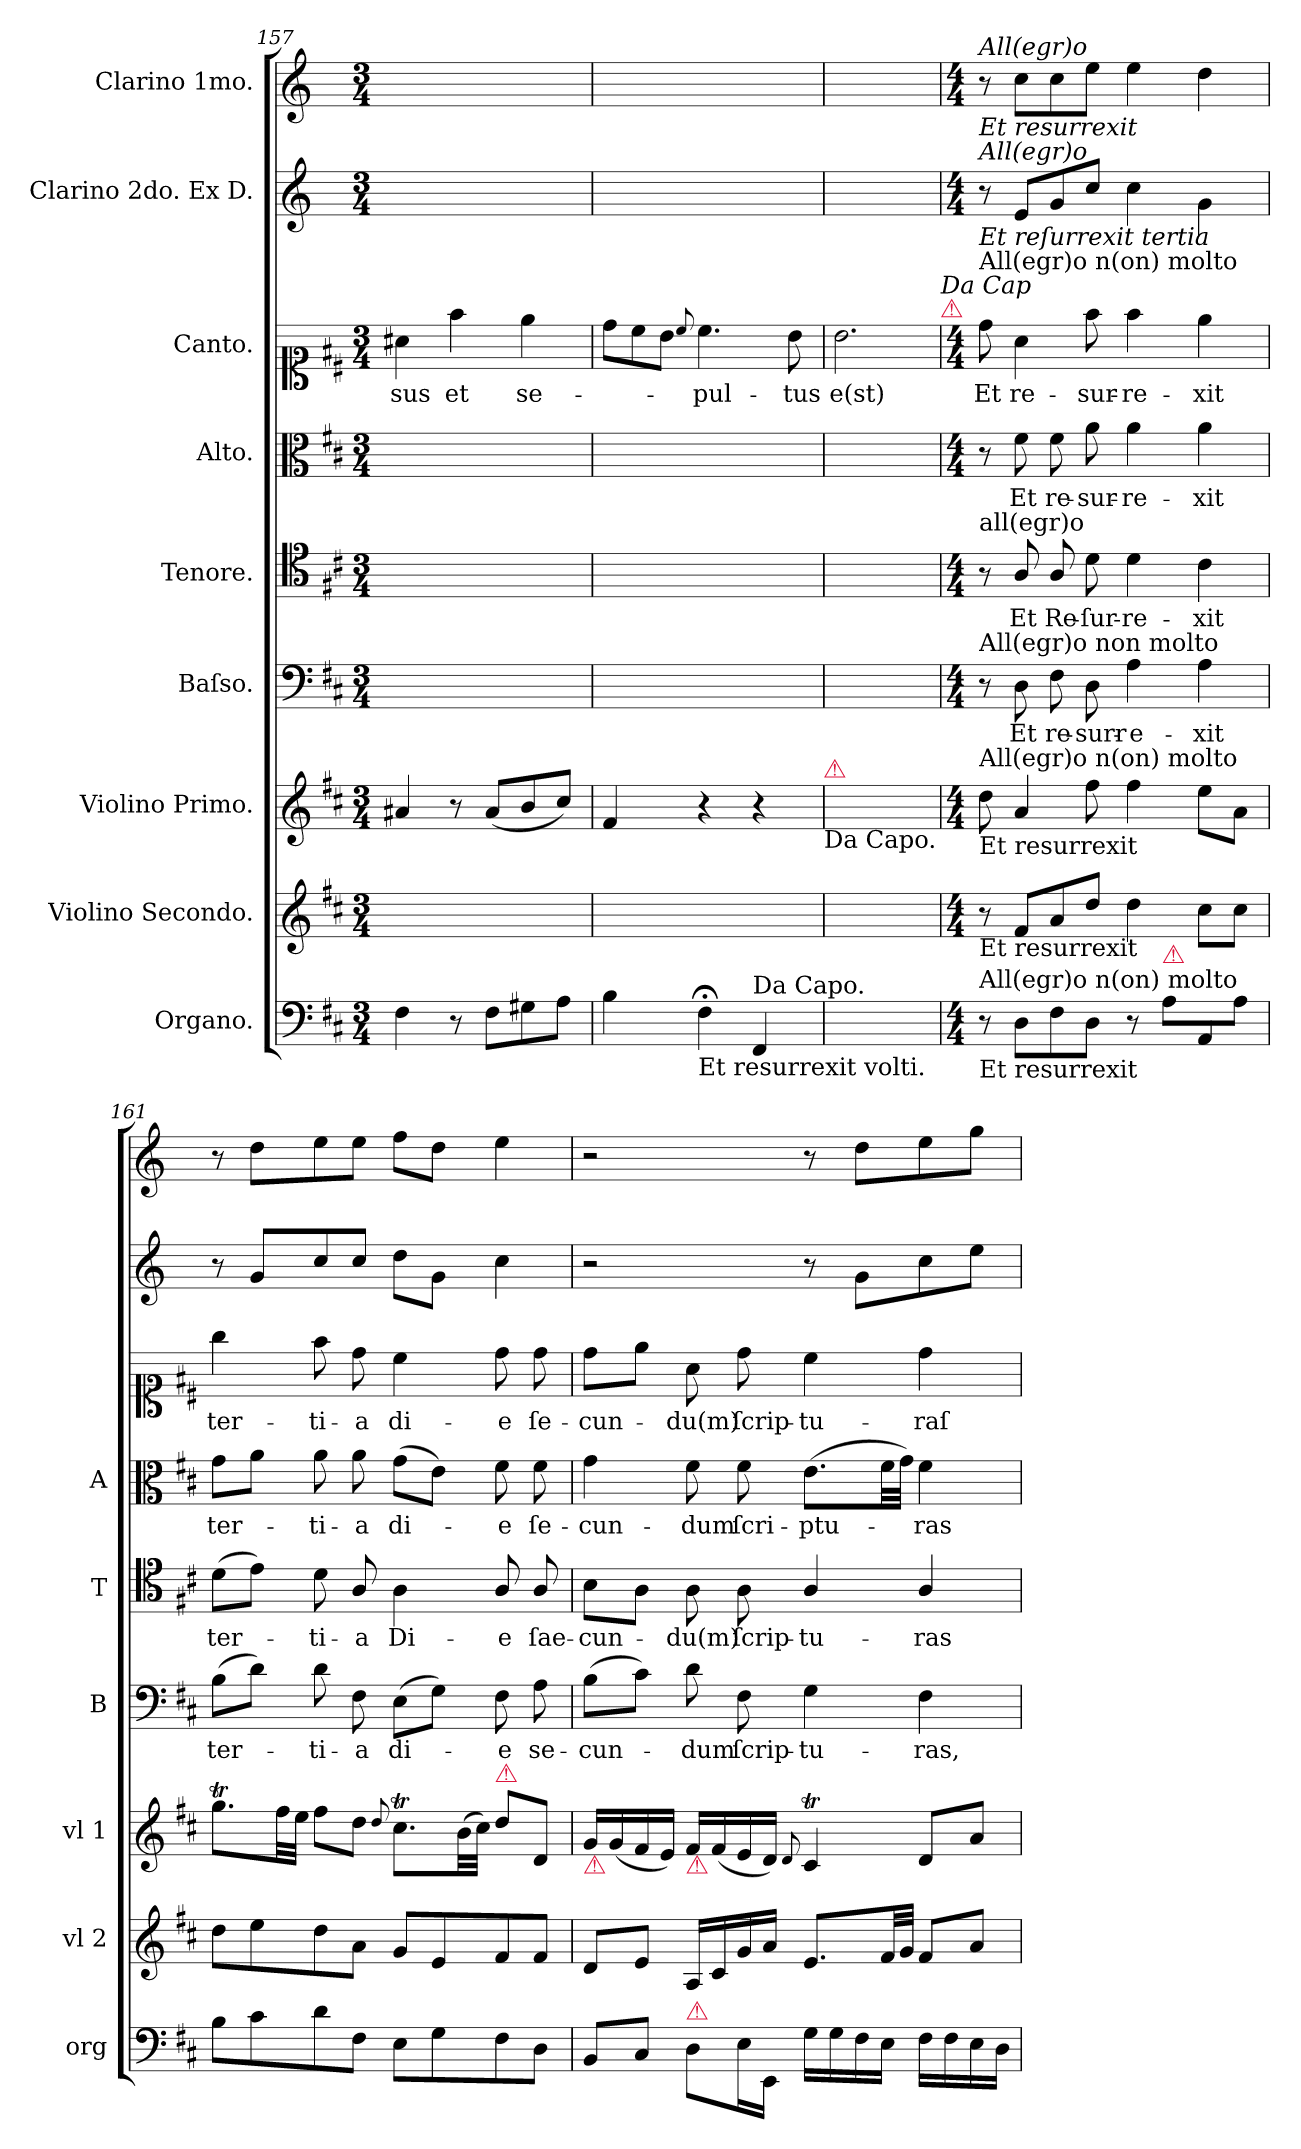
**kern	**kern	**kern	**kern	**text	**kern	**text	**kern	**text	**kern	**text	**kern	**kern
*part9	*part8	*part7	*part6	*part6	*part5	*part5	*part4	*part4	*part3	*part3	*part2	*part1
*staff9	*staff8	*staff7	*staff6	*staff6	*staff5	*staff5	*staff4	*staff4	*staff3	*staff3	*staff2	*staff1
*I"Organo.	*I"Violino Secondo.	*I"Violino Primo.	*I"Baſso.	*	*I"Tenore.	*	*I"Alto.	*	*I"Canto.	*	*I"Clarino 2do. Ex D.	*I"Clarino 1mo.
*I'org	*I'vl 2	*I'vl 1	*I'B	*	*I'T	*	*I'A	*	*	*	*	*
*clefF4	*clefG2	*clefG2	*clefF4	*	*clefC4	*	*clefC3	*	*clefC1	*	*clefG2	*clefG2
*	*	*	*	*	*	*	*	*	*	*	*ITrd-1c-2	*ITrd-1c-2
*k[f#c#]	*k[f#c#]	*k[f#c#]	*k[f#c#]	*	*k[f#c#]	*	*k[f#c#]	*	*k[f#c#]	*	*k[f#c#]	*k[f#c#]
*M3/4	*M3/4	*M3/4	*M3/4	*	*M3/4	*	*M3/4	*	*M3/4	*	*M3/4	*M3/4
=157	=157	=157	=157	=157	=157	=157	=157	=157	=157	=157	=157	=157
4F#\	2.ryy	4a#X/	2.ryy	.	2.ryy	.	2.ryy	.	4a#X\	-sus	2.ryy	2.ryy
8r	.	8r	.	.	.	.	.	.	4ff#\	et	.	.
8F#\L	.	(<8a#/L	.	.	.	.	.	.	.	.	.	.
8G#X\	.	8b/	.	.	.	.	.	.	4ee\	se-	.	.
8A\J	.	8cc#/J)	.	.	.	.	.	.	.	.	.	.
=158	=158	=158	=158	=158	=158	=158	=158	=158	=158	=158	=158	=158
*	*	*	*	*	*	*	*	*	*Xtuplet	*	*	*
4B\	2.ryy	4f#/	2.ryy	.	2.ryy	.	2.ryy	.	12dd\L	.	2.ryy	2.ryy
.	.	.	.	.	.	.	.	.	12cc#\	.	.	.
.	.	.	.	.	.	.	.	.	12b\J	.	.	.
.	.	.	.	.	.	.	.	.	8qqcc#/	.	.	.
!LO:TX:b:t=Et resurrexit volti.	!	!	!	!	!	!	!	!	!	!	!	!
4F#;<\	.	4r	.	.	.	.	.	.	4.cc#\	-pul-	.	.
!LO:TX:a:t=Da Capo.	!	!	!	!	!	!	!	!	!	!	!	!
4FF#/	.	4r	.	.	.	.	.	.	.	.	.	.
.	.	.	.	.	.	.	.	.	8b\	-tus	.	.
!	!	!LO:TX:a:color=crimson:t=⚠	!	!	!	!	!	!	!	!	!	!
!	!	!LO:TX:b:t=Da Capo.	!	!	!	!	!	!	!	!	!	!
=159	=159	=159	=159	=159	=159	=159	=159	=159	=159	=159	=159	=159
2.ryy	2.ryy	2.ryy	2.ryy	.	2.ryy	.	2.ryy	.	2.b\	e(st)	2.ryy	2.ryy
!	!	!	!	!	!	!	!	!	!LO:TX:a:color=crimson:t=⚠	!	!	!
!	!	!	!	!	!	!	!	!	!LO:TX:a:i:t=Da Cap	!	!	!
=160	=160	=160	=160	=160	=160	=160	=160	=160	=160	=160	=160	=160
*M4/4	*M4/4	*M4/4	*M4/4	*	*M4/4	*	*M4/4	*	*M4/4	*	*M4/4	*M4/4
!	!	!	!	!	!	!	!	!	!	!	!	!LO:TX:a:i:t=All(egr)o
!	!	!	!	!	!	!	!	!	!	!	!	!LO:TX:b:i:t=Et resurrexit
!	!	!	!	!	!	!	!	!	!	!	!LO:TX:a:i:t=All(egr)o	!
!	!	!	!	!	!	!	!	!	!	!	!LO:TX:b:i:t=Et reſurrexit tertia	!
!	!	!	!	!	!	!	!	!	!LO:TX:a:t=All(egr)o n(on) molto	!	!	!
!	!	!	!	!	!LO:TX:a:t=all(egr)o	!	!	!	!	!	!	!
!	!	!	!LO:TX:a:t=All(egr)o non molto	!	!	!	!	!	!	!	!	!
!	!	!LO:TX:b:t=Et resurrexit	!	!	!	!	!	!	!	!	!	!
!	!	!LO:TX:a:t=All(egr)o n(on) molto	!	!	!	!	!	!	!	!	!	!
!	!LO:TX:b:t=Et resurrexit	!	!	!	!	!	!	!	!	!	!	!
!LO:TX:a:t=All(egr)o n(on) molto	!	!	!	!	!	!	!	!	!	!	!	!
!LO:TX:b:t=Et resurrexit	!	!	!	!	!	!	!	!	!	!	!	!
8r	8r	8dd\	8r	.	8r	.	8r	.	8dd\	Et	8r	8r
8D\L	8f#/L	4a/	8D\	Et	8A/	Et	8f#\	Et	4a\	re-	8f#/L	8dd\L
8F#\	8a/	.	8F#\	re-	8A/	Re-	8f#\	re-	.	.	8a/	8dd\
8D\J	8dd/J	8ff#\	8D\	-surr-	8d\	-ſur-	8a\	-sur-	8ff#\	-sur-	8dd/J	8ff#\J
8r	4dd\	4ff#\	4A\	-e-	4d\	-re-	4a\	-re-	4ff#\	-re-	4dd\	4ff#\
!LO:TX:a:color=crimson:t=⚠	!	!	!	!	!	!	!	!	!	!	!	!
8A\L	.	.	.	.	.	.	.	.	.	.	.	.
8AA/	8cc#\L	8ee\L	4A\	-xit	4c#\	-xit	4a\	-xit	4ee\	-xit	4a\	4ee\
8A\J	8cc#\J	8a\J	.	.	.	.	.	.	.	.	.	.
=161	=161	=161	=161	=161	=161	=161	=161	=161	=161	=161	=161	=161
8B\L	8dd\L	8.ggT\L	(>8B\L	ter-	(>8d\L	ter-	8g\L	ter-	4gg\	ter-	8r	8r
8c#\	8ee\	.	8d\J)	.	8e\J)	.	8a\J	.	.	.	8a/L	8ee\L
.	.	32ff#\LL	.	.	.	.	.	.	.	.	.	.
.	.	32ee\JJJ	.	.	.	.	.	.	.	.	.	.
8d\	8dd\	8ff#\L	8d\	-ti-	8d\	-ti-	8a\	-ti-	8ff#\	-ti-	8dd/	8ff#\
8F#\J	8a\J	8dd\J	8F#\	-a	8A/	-a	8a\	-a	8dd\	-a	8dd/J	8ff#\J
.	.	8qqdd/	.	.	.	.	.	.	.	.	.	.
8E\L	8g/L	8.cc#t\L	(>8E\L	di-	4A\	Di-	(>8g\L	di-	4cc#\	di-	8ee\L	8gg\L
8G\	8e/	.	8G\J)	.	.	.	8e\J)	.	.	.	8a\J	8ee\J
.	.	(>32b\LL	.	.	.	.	.	.	.	.	.	.
.	.	32cc#\JJJ)	.	.	.	.	.	.	.	.	.	.
!	!	!LO:TX:a:color=crimson:t=⚠	!	!	!	!	!	!	!	!	!	!
8F#\	8f#/	8dd\L	8F#\	-e	8A/	-e	8f#\	-e	8dd\	-e	4dd\	4ff#\
8D\J	8f#/J	8d/J	8A\	se-	8A/	ſae-	8f#\	ſe-	8dd\	ſe-	.	.
=162	=162	=162	=162	=162	=162	=162	=162	=162	=162	=162	=162	=162
!	!	!LO:TX:b:color=crimson:t=⚠	!	!	!	!	!	!	!	!	!	!
8BB/L	8d/L	16g/LL	(>8B\L	-cun-	8B\L	-cun-	4g\	-cun-	8dd\L	-cun-	2r	2r
.	.	(<16g/	.	.	.	.	.	.	.	.	.	.
8C#/J	8e/J	16f#/	8c#\J)	.	8A\J	.	.	.	8ee\J	.	.	.
.	.	16e/JJ)	.	.	.	.	.	.	.	.	.	.
!	!	!LO:TX:b:color=crimson:t=⚠	!	!	!	!	!	!	!	!	!	!
!LO:TX:a:color=crimson:t=⚠	!	!	!	!	!	!	!	!	!	!	!	!
8D\L	16A/LL	16f#/LL	8d\	-dum	8A\	-du(m)	8f#\	-dum	8a\	-du(m)	.	.
.	16c#/	(<16f#/	.	.	.	.	.	.	.	.	.	.
16E\L	16g/	16e/	8F#\	ſcrip-	8A\	ſcrip-	8f#\	ſcri-	8dd\	ſcrip-	.	.
16EE/JJ	16a/JJ	16d/JJ)	.	.	.	.	.	.	.	.	.	.
.	.	8qqd/	.	.	.	.	.	.	.	.	.	.
16G\LL	8.e/L	4c#t/	4G\	-tu-	4A/	-tu-	(>8.e\L	-ptu-	4cc#\	-tu-	8r	8r
16G\	.	.	.	.	.	.	.	.	.	.	.	.
16F#\	.	.	.	.	.	.	.	.	.	.	8a\L	8ee\L
16E\JJ	32f#/LL	.	.	.	.	.	32f#\LL	.	.	.	.	.
.	32g/JJJ	.	.	.	.	.	32g\JJJ)	.	.	.	.	.
16F#\LL	8f#/L	8d/L	4F#\	-ras,	4A/	-ras	4f#\	-ras	4dd\	-raſ	8dd\	8ff#\
16F#\	.	.	.	.	.	.	.	.	.	.	.	.
16E\	8a/J	8a/J	.	.	.	.	.	.	.	.	8ff#\J	8aa\J
16D\JJ	.	.	.	.	.	.	.	.	.	.	.	.
=	=	=	=	=	=	=	=	=	=	=	=	=
*-	*-	*-	*-	*-	*-	*-	*-	*-	*-	*-	*-	*-
